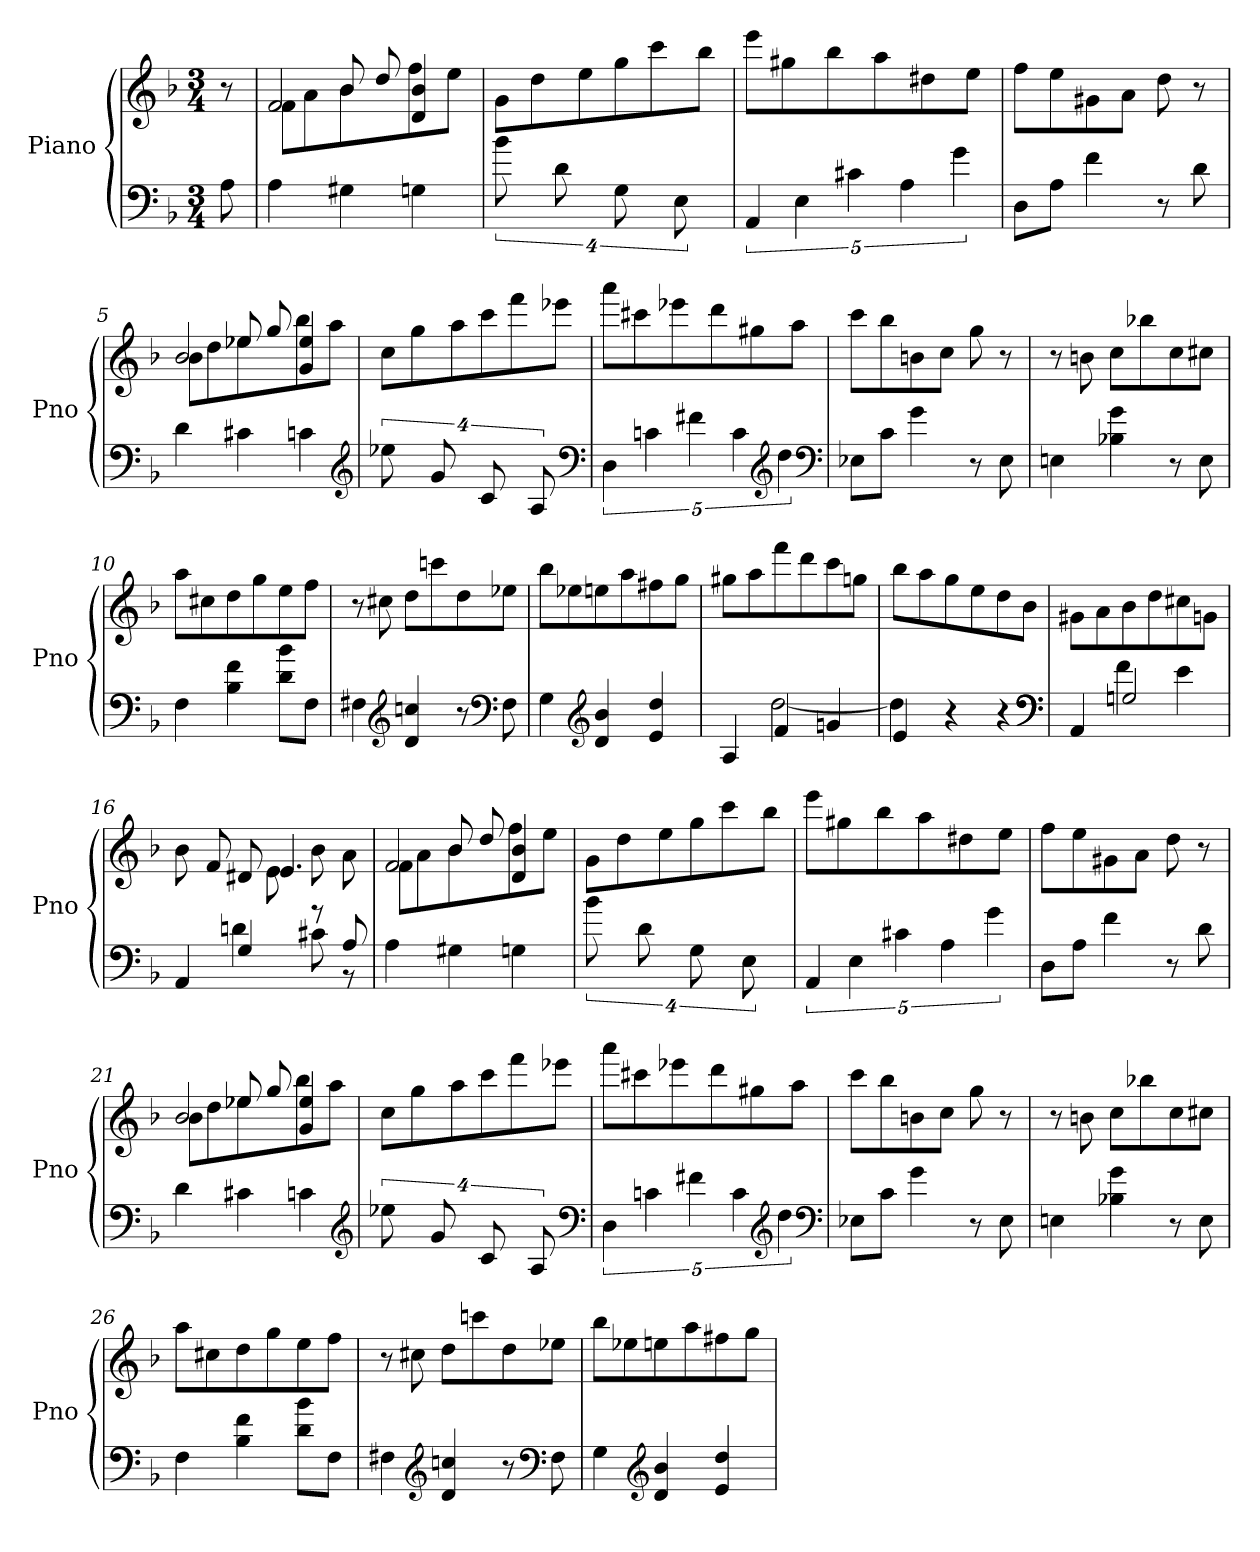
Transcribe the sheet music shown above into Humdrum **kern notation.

**kern	**kern
*part1	*part1
*staff2	*staff1
*I"Piano	*
*I'Pno	*
*clefF4	*clefG2
*k[b-]	*k[b-]
*d:	*d:
*M3/4	*M3/4
=	=
8A	8r
=1	=1
*	*^
*	*	*^
4A	2f	8fL	4ryy
.	.	8a	.
4G#X	.	4b-	8b-
.	.	.	8dd
4Gn	4d 4b-	8ff	4ryy
.	.	8eeJ	.
*	*v	*v	*v
=2	=2
16%3b-	8gL
.	8dd
16%3d	.
.	8ee
16%3G	8gg
.	8ccc
16%3E	.
.	8bb-J
=3	=3
20%3AA	8eeeL
.	8gg#X
20%3E	.
.	8bb-
20%3c#X	.
.	8aa
20%3A	.
.	8dd#X
20%3g	.
.	8eeJ
=4	=4
8DL	8ffL
8AJ	8ee
4f	8g#X
.	8aJ
8r	8dd
8d	8r
=5	=5
*	*^
*	*	*^
4d	2b-	8b-L	4ryy
.	.	8dd	.
4c#X	.	4ee-X	8ee-X
.	.	.	8gg
4cn	4g 4ee-	8bb-	4ryy
.	.	8aaJ	.
*	*v	*v	*v
*clefG2	*
=6	=6
16%3ee-X	8ccL
.	8gg
16%3g	.
.	8aa
16%3c	8ccc
.	8fff
16%3A	.
.	8eee-XJ
*clefF4	*
=7	=7
20%3D	8aaaL
.	8ccc#X
20%3cn	.
.	8eee-X
20%3f#X	.
.	8ddd
20%3c	.
.	8gg#X
*clefG2	*
20%3dd	.
.	8aaJ
*clefF4	*
=8	=8
8E-XL	8cccL
8cJ	8bb-
4g	8bn
.	8ccJ
8r	8gg
8E-	8r
=9	=9
4En	8r
.	8bn
4B-X 4g	8ccL
.	8bb-X
8r	8cc
8E	8cc#XJ
=10	=10
4F	8aaL
.	8cc#X
4B- 4f	8dd
.	8gg
8d 8b-L	8ee
8FJ	8ffJ
=11	=11
4F#X	8r
.	8cc#X
*clefG2	*
4d 4ccn	8ddL
.	8cccn
8r	8dd
*clefF4	*
8F#	8ee-XJ
=12	=12
4G	8bb-L
.	8ee-X
*clefG2	*
4d 4b-	8een
.	8aa
4e 4dd	8ff#X
.	8ggJ
=13	=13
*^	*
4A	4ryy	8gg#XL
.	.	8aa
4f	[2dd	8fff
.	.	8ddd
4gn	.	8ccc
.	.	8ggnJ
=14	=14	=14
4e	4dd]	8bb-L
.	.	8aa
4r	2ryy	8gg
.	.	8ee
4r	.	8dd
.	.	8b-J
*clefF4	*	*
=15	=15	=15
4AA	4ryy	8g#XL
.	.	8a
2Gn	4f	8b-
.	.	8dd
.	4e	8cc#X
.	.	8gnJ
=16	=16	=16
*	*	*^
4AA	4ryy	8b-	4.ryy
.	.	8f	.
4G	4dn	8d#X	.
.	.	4.e	8e
8r	8c#X	.	8b-
8A	8r	.	8a
*v	*v	*	*
=17	=17	=17
*	*	*^
4A	2f	8fL	4ryy
.	.	8a	.
4G#X	.	4b-	8b-
.	.	.	8dd
4Gn	4d 4b-	8ff	4ryy
.	.	8eeJ	.
*	*v	*v	*v
=18	=18
16%3b-	8gL
.	8dd
16%3d	.
.	8ee
16%3G	8gg
.	8ccc
16%3E	.
.	8bb-J
=19	=19
20%3AA	8eeeL
.	8gg#X
20%3E	.
.	8bb-
20%3c#X	.
.	8aa
20%3A	.
.	8dd#X
20%3g	.
.	8eeJ
=20	=20
8DL	8ffL
8AJ	8ee
4f	8g#X
.	8aJ
8r	8dd
8d	8r
=21	=21
*	*^
*	*	*^
4d	2b-	8b-L	4ryy
.	.	8dd	.
4c#X	.	4ee-X	8ee-X
.	.	.	8gg
4cn	4g 4ee-	8bb-	4ryy
.	.	8aaJ	.
*	*v	*v	*v
*clefG2	*
=22	=22
16%3ee-X	8ccL
.	8gg
16%3g	.
.	8aa
16%3c	8ccc
.	8fff
16%3A	.
.	8eee-XJ
*clefF4	*
=23	=23
20%3D	8aaaL
.	8ccc#X
20%3cn	.
.	8eee-X
20%3f#X	.
.	8ddd
20%3c	.
.	8gg#X
*clefG2	*
20%3dd	.
.	8aaJ
*clefF4	*
=24	=24
8E-XL	8cccL
8cJ	8bb-
4g	8bn
.	8ccJ
8r	8gg
8E-	8r
=25	=25
4En	8r
.	8bn
4B-X 4g	8ccL
.	8bb-X
8r	8cc
8E	8cc#XJ
=26	=26
4F	8aaL
.	8cc#X
4B- 4f	8dd
.	8gg
8d 8b-L	8ee
8FJ	8ffJ
=27	=27
4F#X	8r
.	8cc#X
*clefG2	*
4d 4ccn	8ddL
.	8cccn
8r	8dd
*clefF4	*
8F#	8ee-XJ
=28	=28
4G	8bb-L
.	8ee-X
*clefG2	*
4d 4b-	8een
.	8aa
4e 4dd	8ff#X
.	8ggJ
=	=
*-	*-
